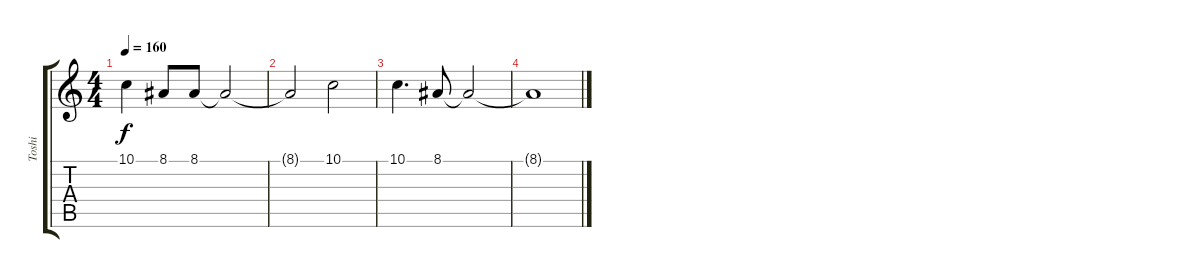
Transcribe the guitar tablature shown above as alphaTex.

\track ("Toshi" "Toshi") {instrument trumpet}
\staff {score tabs}
\tuning (D4 A3 F3 C3 G2 D2) {hide}
\ts (4 4)
\tempo 160
\clef g2
\ks c
10.1.4{dy f} 8.1.8 8.1.8 8.1{t}.2 |
8.1{t}.2 10.1.2 |
10.1.4{d} 8.1.8 8.1{t}.2 |
8.1{t}.1
